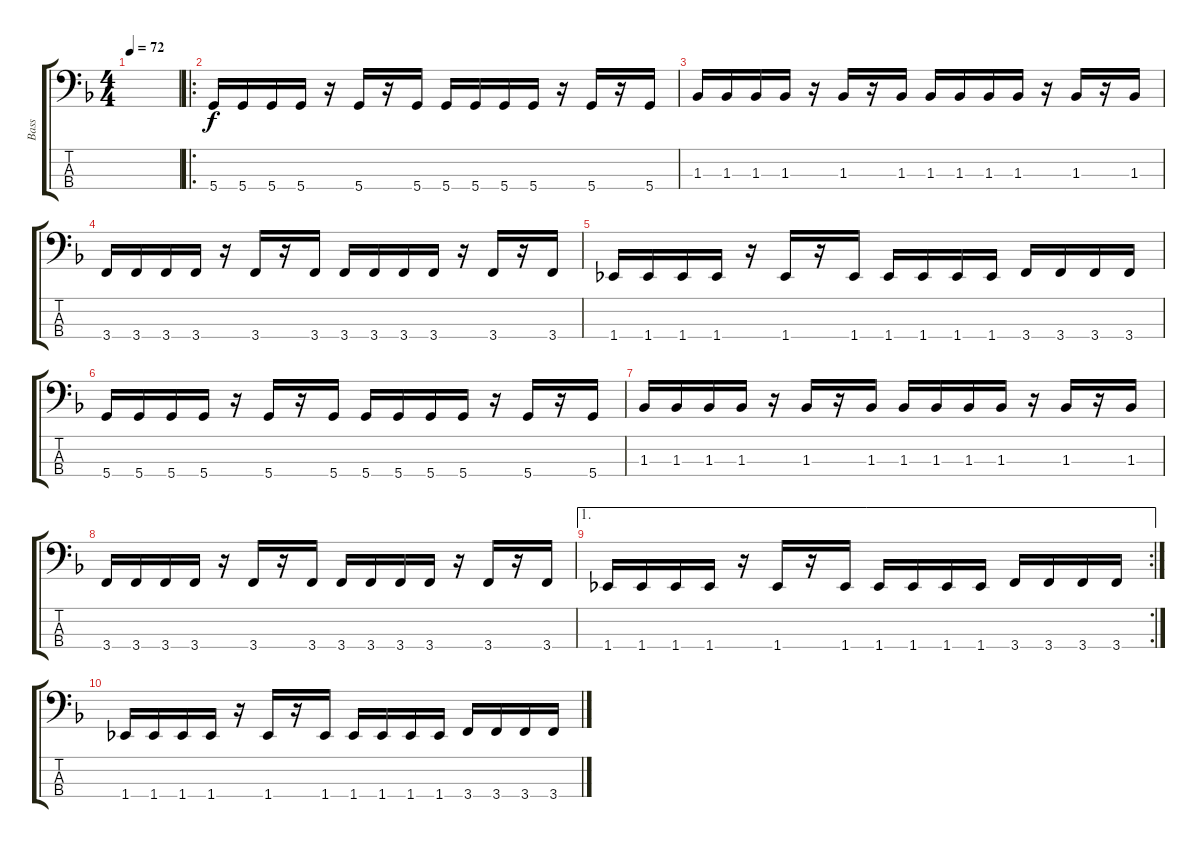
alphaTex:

\track ("Bass" "Bass") {instrument acousticbass}
\staff {score tabs}
\tuning (G2 D2 A1 D1) {hide}
\ts (4 4)
\tempo 72
\clef f4
\ks dminor
|
\ro
5.4.16 5.4.16 5.4.16 5.4.16 r.16 5.4.16 r.16 5.4.16 5.4.16 5.4.16 5.4.16 5.4.16 r.16 5.4.16 r.16 5.4.16 |
1.3.16 1.3.16 1.3.16 1.3.16 r.16 1.3.16 r.16 1.3.16 1.3.16 1.3.16 1.3.16 1.3.16 r.16 1.3.16 r.16 1.3.16 |
3.4.16 3.4.16 3.4.16 3.4.16 r.16 3.4.16 r.16 3.4.16 3.4.16 3.4.16 3.4.16 3.4.16 r.16 3.4.16 r.16 3.4.16 |
1.4.16 1.4.16 1.4.16 1.4.16 r.16 1.4.16 r.16 1.4.16 1.4.16 1.4.16 1.4.16 1.4.16 3.4.16 3.4.16 3.4.16 3.4.16 |
5.4.16 5.4.16 5.4.16 5.4.16 r.16 5.4.16 r.16 5.4.16 5.4.16 5.4.16 5.4.16 5.4.16 r.16 5.4.16 r.16 5.4.16 |
1.3.16 1.3.16 1.3.16 1.3.16 r.16 1.3.16 r.16 1.3.16 1.3.16 1.3.16 1.3.16 1.3.16 r.16 1.3.16 r.16 1.3.16 |
3.4.16 3.4.16 3.4.16 3.4.16 r.16 3.4.16 r.16 3.4.16 3.4.16 3.4.16 3.4.16 3.4.16 r.16 3.4.16 r.16 3.4.16 |
\ae 1
\rc 2
1.4.16 1.4.16 1.4.16 1.4.16 r.16 1.4.16 r.16 1.4.16 1.4.16 1.4.16 1.4.16 1.4.16 3.4.16 3.4.16 3.4.16 3.4.16 |
1.4.16 1.4.16 1.4.16 1.4.16 r.16 1.4.16 r.16 1.4.16 1.4.16 1.4.16 1.4.16 1.4.16 3.4.16 3.4.16 3.4.16 3.4.16
